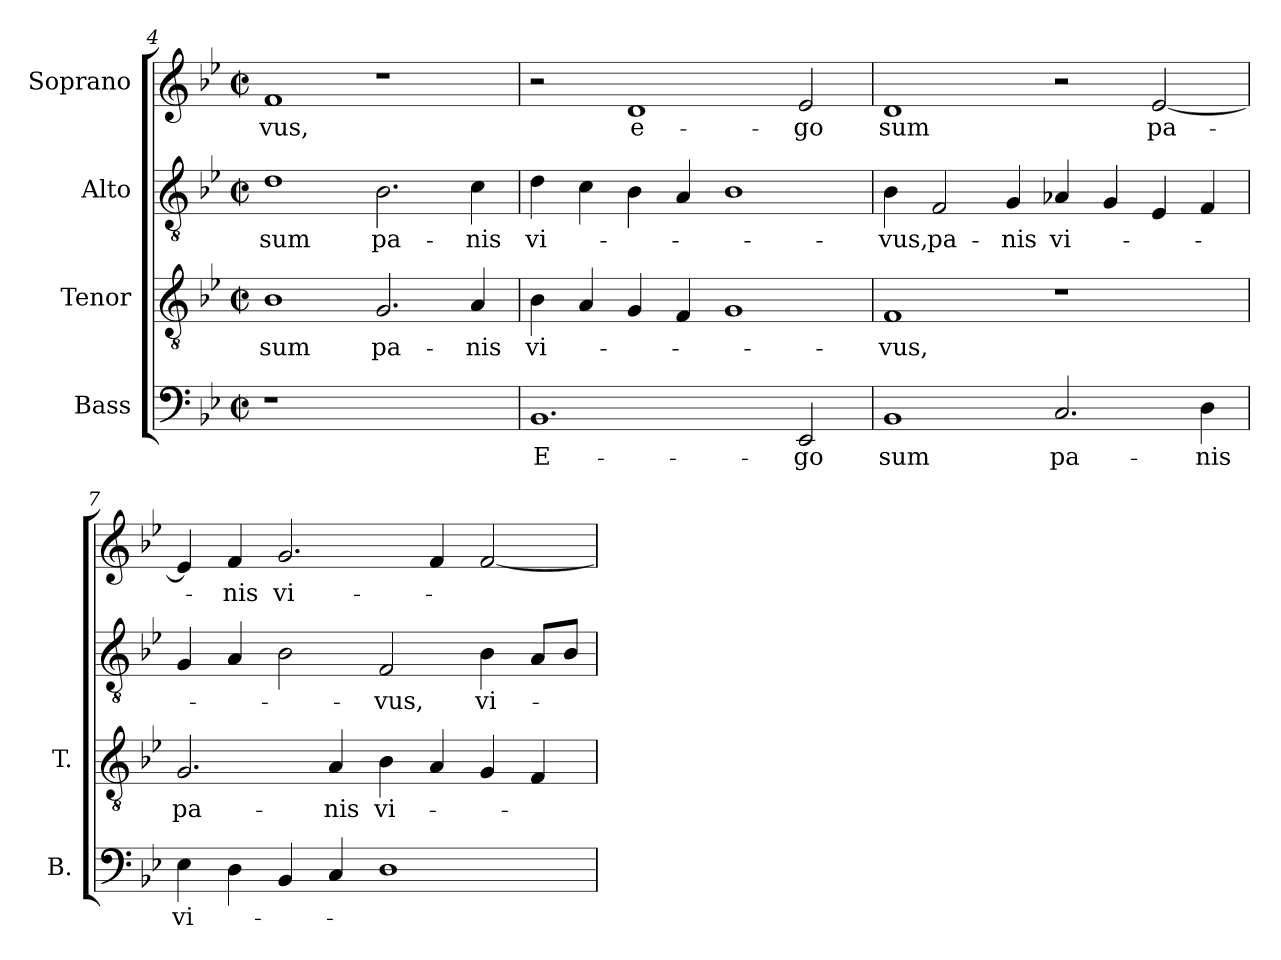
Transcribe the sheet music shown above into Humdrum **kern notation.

**kern	**text	**kern	**text	**kern	**text	**kern	**text
*part4	*part4	*part3	*part3	*part2	*part2	*part1	*part1
*staff4	*staff4	*staff3	*staff3	*staff2	*staff2	*staff1	*staff1
*I"Bass	*	*I"Tenor	*	*I"Alto	*	*I"Soprano	*
*I'B.	*	*I'T.	*	*	*	*	*
*clefF4	*	*clefGv2	*	*clefGv2	*	*clefG2	*
*	*	*ITrd7c12	*	*ITrd7c12	*	*	*
*k[b-e-]	*	*k[b-e-]	*	*k[b-e-]	*	*k[b-e-]	*
*B-:	*	*B-:	*	*B-:	*	*B-:	*
*M2/2	*	*M2/2	*	*M2/2	*	*M2/2	*
*met(c|)	*	*met(c|)	*	*met(c|)	*	*met(c|)	*
=4	=4	=4	=4	=4	=4	=4	=4
!LO:N:vis=1	!	!	!	!	!	!	!
!	!	!	!LO:LY:b:color=#000000	!	!	!	!
!	!	!	!	!	!LO:LY:b:color=#000000	!	!
!	!	!	!	!	!	!	!LO:LY:b:color=#000000
1r	.	1BB-i	sum	1Di	sum	1fi	-vus,
!	!	!	!LO:LY:b:color=#000000	!	!	!	!
!	!	!	!	!	!LO:LY:b:color=#000000	!	!
1ryy	.	2.GGi/	pa-	2.BB-i\	pa-	1r	.
!	!	!	!LO:LY:b:color=#000000	!	!	!	!
!	!	!	!	!	!LO:LY:b:color=#000000	!	!
.	.	4AAi/	-nis	4Ci\	-nis	.	.
=5	=5	=5	=5	=5	=5	=5	=5
!	!LO:LY:b:color=#000000	!	!	!	!	!	!
!	!	!	!LO:LY:b:color=#000000	!	!	!	!
!	!	!	!	!	!LO:LY:b:color=#000000	!	!
1.BB-i	E-	4BB-i\	vi-	4Di\	vi-	2r	.
.	.	4AAi/	.	4Ci\	.	.	.
!	!	!	!	!	!	!	!LO:LY:b:color=#000000
.	.	4GGi/	.	4BB-i\	.	1di	e-
.	.	4FFi/	.	4AAi/	.	.	.
.	.	1GGi	.	1BB-i	.	.	.
!	!LO:LY:b:color=#000000	!	!	!	!	!	!
!	!	!	!	!	!	!	!LO:LY:b:color=#000000
2EE-i/	-go	.	.	.	.	2e-i/	-go
!!LO:LB:g=z
=6	=6	=6	=6	=6	=6	=6	=6
!	!LO:LY:b:color=#000000	!	!	!	!	!	!
!	!	!	!LO:LY:b:color=#000000	!	!	!	!
!	!	!	!	!	!LO:LY:b:color=#000000	!	!
!	!	!	!	!	!	!	!LO:LY:b:color=#000000
1BB-i	sum	1FFi	-vus,	4BB-i\	-vus,	1di	sum
!	!	!	!	!	!LO:LY:b:color=#000000	!	!
.	.	.	.	2FFi/	pa-	.	.
!	!	!	!	!	!LO:LY:b:color=#000000	!	!
.	.	.	.	4GGi/	-nis	.	.
!	!LO:LY:b:color=#000000	!	!	!	!	!	!
!	!	!	!	!	!LO:LY:b:color=#000000	!	!
2.Ci/	pa-	1r	.	4AA-Xi/	vi-	2r	.
.	.	.	.	4GGi/	.	.	.
!	!	!	!	!	!	!	!LO:LY:b:color=#000000
.	.	.	.	4EE-i/	.	[<2e-i/	pa-
!	!LO:LY:b:color=#000000	!	!	!	!	!	!
4Di\	-nis	.	.	4FFi/	.	.	.
=7	=7	=7	=7	=7	=7	=7	=7
!	!LO:LY:b:color=#000000	!	!	!	!	!	!
!	!	!	!LO:LY:b:color=#000000	!	!	!	!
4E-i\	vi-	2.GGi/	pa-	4GGi/	.	4e-i/]	.
!	!	!	!	!	!	!	!LO:LY:b:color=#000000
4Di\	.	.	.	4AAi/	.	4fi/	-nis
!	!	!	!	!	!	!	!LO:LY:b:color=#000000
4BB-i/	.	.	.	2BB-i\	.	2.gi/	vi-
!	!	!	!LO:LY:b:color=#000000	!	!	!	!
4Ci/	.	4AAi/	-nis	.	.	.	.
!	!	!	!LO:LY:b:color=#000000	!	!	!	!
!	!	!	!	!	!LO:LY:b:color=#000000	!	!
1Di	.	4BB-i\	vi-	2FFi/	-vus,	.	.
.	.	4AAi/	.	.	.	4fi/	.
!	!	!	!	!	!LO:LY:b:color=#000000	!	!
.	.	4GGi/	.	4BB-i\	vi-	[<2fi/	.
.	.	4FFi/	.	8AAi/L	.	.	.
.	.	.	.	8BB-i/J	.	.	.
=	=	=	=	=	=	=	=
*-	*-	*-	*-	*-	*-	*-	*-
